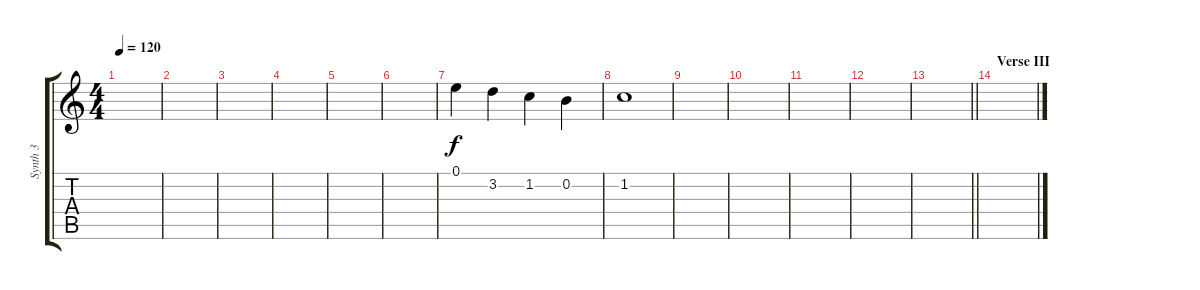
\track ("Synth 3" "Synth 3") {instrument tubularbells}
\staff {score tabs}
\tuning (E5 B4 G4 D4 A3 E3) {hide}
\ts (4 4)
\tempo 120
\clef g2
\ks c
|
|
|
|
|
|
0.1.4 3.2.4 1.2.4 0.2.4 |
1.2.1 |
|
|
|
|
\barLineRight lightlight
|
\section ("" "Verse III")
